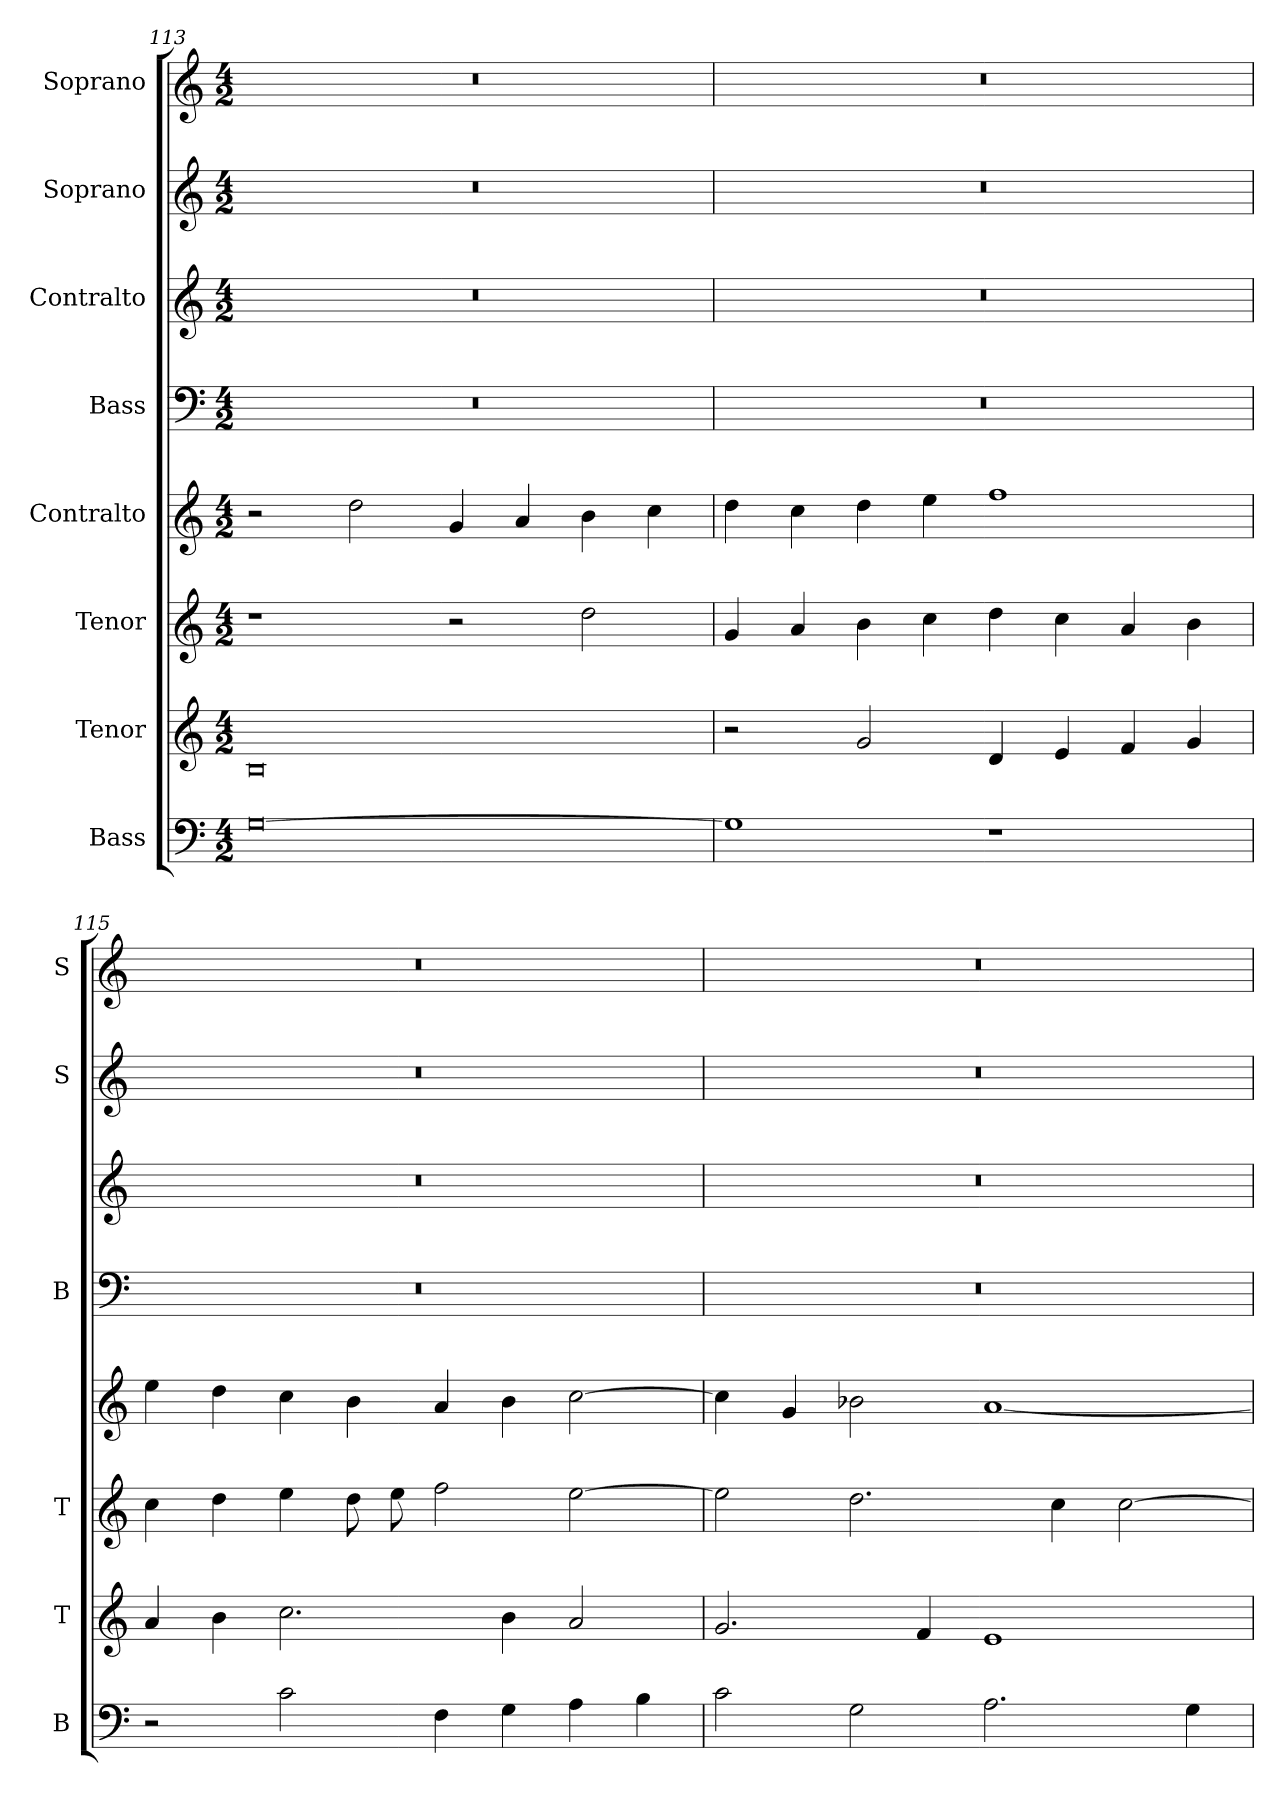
**kern	**kern	**kern	**kern	**kern	**kern	**kern	**kern
*part8	*part7	*part6	*part5	*part4	*part3	*part2	*part1
*staff8	*staff7	*staff6	*staff5	*staff4	*staff3	*staff2	*staff1
*I"Bass	*I"Tenor	*I"Tenor	*I"Contralto	*I"Bass	*I"Contralto	*I"Soprano	*I"Soprano
*I'B	*I'T	*I'T	*	*I'B	*	*I'S	*I'S
*clefF4	*clefG2	*clefG2	*clefG2	*clefF4	*clefG2	*clefG2	*clefG2
*k[]	*k[]	*k[]	*k[]	*k[]	*k[]	*k[]	*k[]
*G:mix	*G:mix	*G:mix	*G:mix	*G:mix	*G:mix	*G:mix	*G:mix
*M4/2	*M4/2	*M4/2	*M4/2	*M4/2	*M4/2	*M4/2	*M4/2
=113	=113	=113	=113	=113	=113	=113	=113
[0G	0B	1r	2r	0r	0r	0r	0r
.	.	.	2dd	.	.	.	.
.	.	2r	4g	.	.	.	.
.	.	.	4a	.	.	.	.
.	.	2dd	4b	.	.	.	.
.	.	.	4cc	.	.	.	.
=114	=114	=114	=114	=114	=114	=114	=114
1G]	2r	4g	4dd	0r	0r	0r	0r
.	.	4a	4cc	.	.	.	.
.	2g	4b	4dd	.	.	.	.
.	.	4cc	4ee	.	.	.	.
1r	4d	4dd	1ff	.	.	.	.
.	4e	4cc	.	.	.	.	.
.	4f	4a	.	.	.	.	.
.	4g	4b	.	.	.	.	.
=115	=115	=115	=115	=115	=115	=115	=115
2r	4a	4cc	4ee	0r	0r	0r	0r
.	4b	4dd	4dd	.	.	.	.
2c	2.cc	4ee	4cc	.	.	.	.
.	.	8dd	4b	.	.	.	.
.	.	8ee	.	.	.	.	.
4F	.	2ff	4a	.	.	.	.
4G	4b	.	4b	.	.	.	.
4A	2a	[2ee	[2cc	.	.	.	.
4B	.	.	.	.	.	.	.
=116	=116	=116	=116	=116	=116	=116	=116
2c	2.g	2ee]	4cc]	0r	0r	0r	0r
.	.	.	4g	.	.	.	.
2G	.	2.dd	2b-X	.	.	.	.
.	4f	.	.	.	.	.	.
2.A	1e	.	[1a	.	.	.	.
.	.	4cc	.	.	.	.	.
.	.	[2cc	.	.	.	.	.
4G	.	.	.	.	.	.	.
=	=	=	=	=	=	=	=
*-	*-	*-	*-	*-	*-	*-	*-
